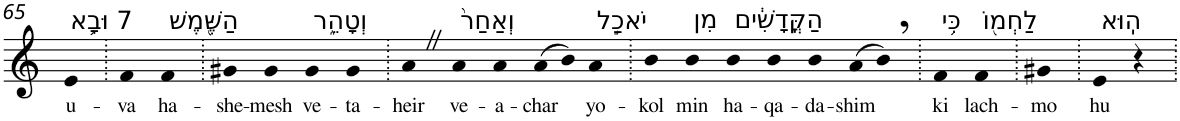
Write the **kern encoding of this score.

**kern	**text
*part1	*part1
*staff1	*staff1
*I"Piano	*
*I'Pno	*
!!LO:PB:g=z
*clefG2	*
*k[]	*
=65	=65
!LO:TX:a:t=7 וּבָ֥א	!
!	!LO:LY:b
4e	u-
=66.	=66.
!	!LO:LY:b
4f	-va
!LO:TX:a:t=הַשֶּׁ֖מֶשׁ	!
!	!LO:LY:b
4f	ha-
=67.	=67.
!	!LO:LY:b
4g#X	-she-
!	!LO:LY:b
4g#	-mesh
!LO:TX:a:t=וְטָהֵ֑ר	!
!	!LO:LY:b
4g#	ve-
!	!LO:LY:b
4g#	-ta-
=68.	=68.
!	!LO:LY:b
4aZ	-heir
!LO:TX:a:t=וְאַחַר֙	!
!	!LO:LY:b
4a	ve-
!	!LO:LY:b
4a	-a-
!	!LO:LY:b
(>8a	-char
8b)	.
!LO:TX:a:t=יֹאכַ֣ל	!
!	!LO:LY:b
4a	yo-
=69.	=69.
!	!LO:LY:b
4b	-kol
!LO:TX:a:t=מִן	!
!	!LO:LY:b
4b	min
!LO:TX:a:t=הַקֳּדָשִׁ֔ים	!
!	!LO:LY:b
4b	ha-
!	!LO:LY:b
4b	-qa-
!	!LO:LY:b
4b	-da-
!	!LO:LY:b
(>8a	-shim
8b,)	.
=70.	=70.
!LO:TX:a:t=כִּ֥י	!
!	!LO:LY:b
4f	ki
!LO:TX:a:t=לַחְמ֖וֹ	!
!	!LO:LY:b
4f	lach-
=71.	=71.
!	!LO:LY:b
4g#X	-mo
=72.	=72.
!LO:TX:a:t=הֽוּא	!
!	!LO:LY:b
4e	hu
4r	.
=.	=.
*-	*-
